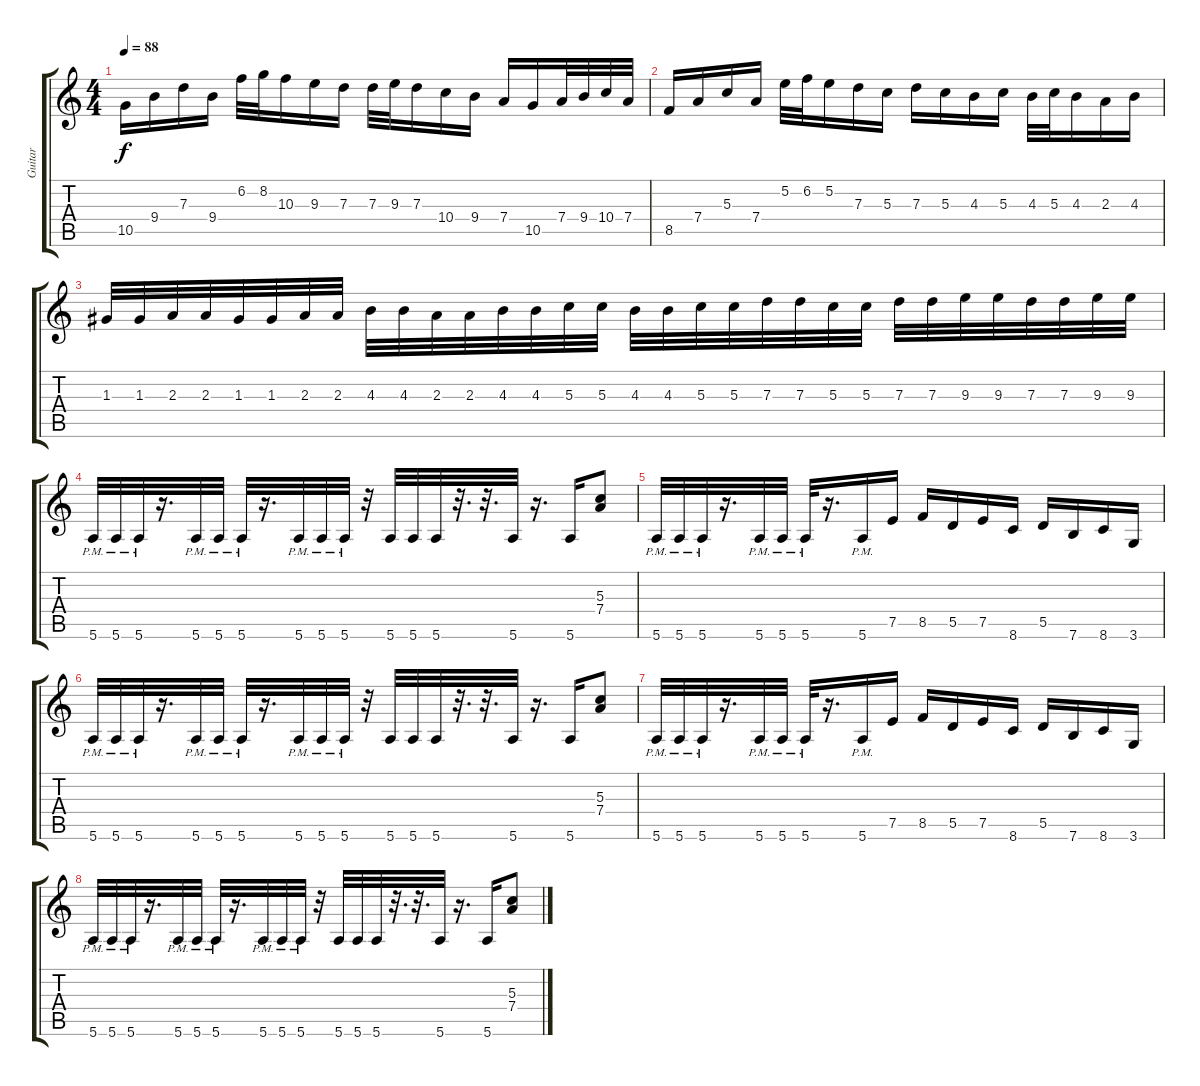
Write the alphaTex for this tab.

\track ("Guitar" "Guitar") {instrument distortionguitar}
\staff {score tabs}
\tuning (E4 B3 G3 D3 A2 E2) {hide}
\ts (4 4)
\tempo 88
\clef g2
\ks c
10.5.16{dy f} 9.4.16 7.3.16 9.4.16 6.2.32 8.2.32 10.3.16 9.3.16 7.3.16 7.3.32 9.3.32 7.3.16 10.4.16 9.4.16 7.4.16 10.5.16 7.4.32 9.4.32 10.4.32 7.4.32 |
8.5.16 7.4.16 5.3.16 7.4.16 5.2.32 6.2.32 5.2.16 7.3.16 5.3.16 7.3.16 5.3.16 4.3.16 5.3.16 4.3.32 5.3.32 4.3.16 2.3.16 4.3.16 |
1.3.32 1.3.32 2.3.32 2.3.32 1.3.32 1.3.32 2.3.32 2.3.32 4.3.32 4.3.32 2.3.32 2.3.32 4.3.32 4.3.32 5.3.32 5.3.32 4.3.32 4.3.32 5.3.32 5.3.32 7.3.32 7.3.32 5.3.32 5.3.32 7.3.32 7.3.32 9.3.32 9.3.32 7.3.32 7.3.32 9.3.32 9.3.32 |
5.6{pm}.32 5.6{pm}.32 5.6{pm}.32 r.16{d} 5.6{pm}.32 5.6{pm}.32 5.6{pm}.32 r.16{d} 5.6{pm}.32 5.6{pm}.32 5.6{pm}.32 r.32 5.6.32 5.6.32 5.6.32 r.32{d} r.32{d} 5.6.32 r.16{d} 5.6.16 (5.3 7.4).8 |
5.6{pm}.32 5.6{pm}.32 5.6{pm}.32 r.16{d} 5.6{pm}.32 5.6{pm}.32 5.6{pm}.32 r.16{d} 5.6{pm}.16 7.5.16 8.5.16 5.5.16 7.5.16 8.6.16 5.5.16 7.6.16 8.6.16 3.6.16 |
5.6{pm}.32 5.6{pm}.32 5.6{pm}.32 r.16{d} 5.6{pm}.32 5.6{pm}.32 5.6{pm}.32 r.16{d} 5.6{pm}.32 5.6{pm}.32 5.6{pm}.32 r.32 5.6.32 5.6.32 5.6.32 r.32{d} r.32{d} 5.6.32 r.16{d} 5.6.16 (5.3 7.4).8 |
5.6{pm}.32 5.6{pm}.32 5.6{pm}.32 r.16{d} 5.6{pm}.32 5.6{pm}.32 5.6{pm}.32 r.16{d} 5.6{pm}.16 7.5.16 8.5.16 5.5.16 7.5.16 8.6.16 5.5.16 7.6.16 8.6.16 3.6.16 |
5.6{pm}.32 5.6{pm}.32 5.6{pm}.32 r.16{d} 5.6{pm}.32 5.6{pm}.32 5.6{pm}.32 r.16{d} 5.6{pm}.32 5.6{pm}.32 5.6{pm}.32 r.32 5.6.32 5.6.32 5.6.32 r.32{d} r.32{d} 5.6.32 r.16{d} 5.6.16 (5.3 7.4).8
